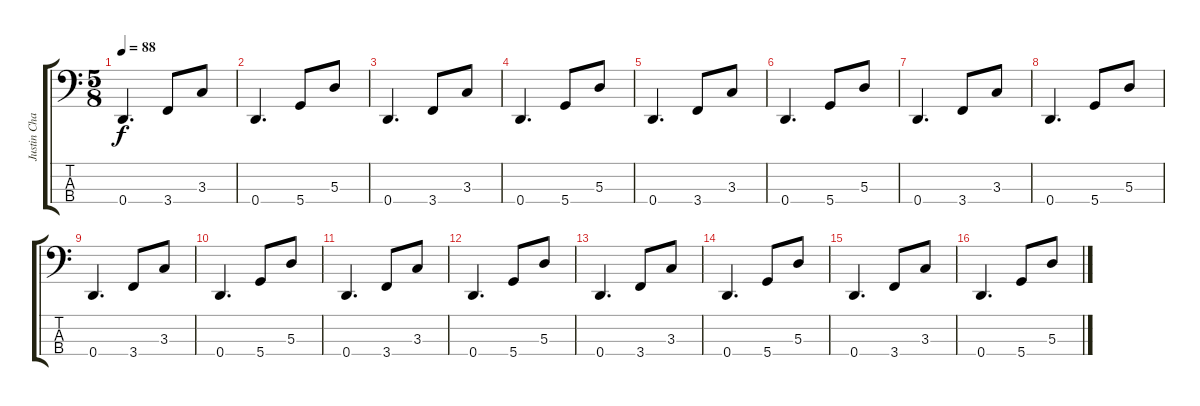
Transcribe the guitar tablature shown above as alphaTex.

\track ("Justin Chancellor" "Justin Cha") {instrument electricbassfinger}
\staff {score tabs}
\tuning (G2 D2 A1 D1) {hide}
\ts (5 8)
\tempo 88
\clef f4
\ks c
0.4.4{d dy f} 3.4.8 3.3.8 |
0.4.4{d} 5.4.8 5.3.8 |
0.4.4{d} 3.4.8 3.3.8 |
0.4.4{d} 5.4.8 5.3.8 |
0.4.4{d} 3.4.8 3.3.8 |
0.4.4{d} 5.4.8 5.3.8 |
0.4.4{d} 3.4.8 3.3.8 |
0.4.4{d} 5.4.8 5.3.8 |
0.4.4{d} 3.4.8 3.3.8 |
0.4.4{d} 5.4.8 5.3.8 |
0.4.4{d} 3.4.8 3.3.8 |
0.4.4{d} 5.4.8 5.3.8 |
0.4.4{d} 3.4.8 3.3.8 |
0.4.4{d} 5.4.8 5.3.8 |
0.4.4{d} 3.4.8 3.3.8 |
0.4.4{d} 5.4.8 5.3.8
